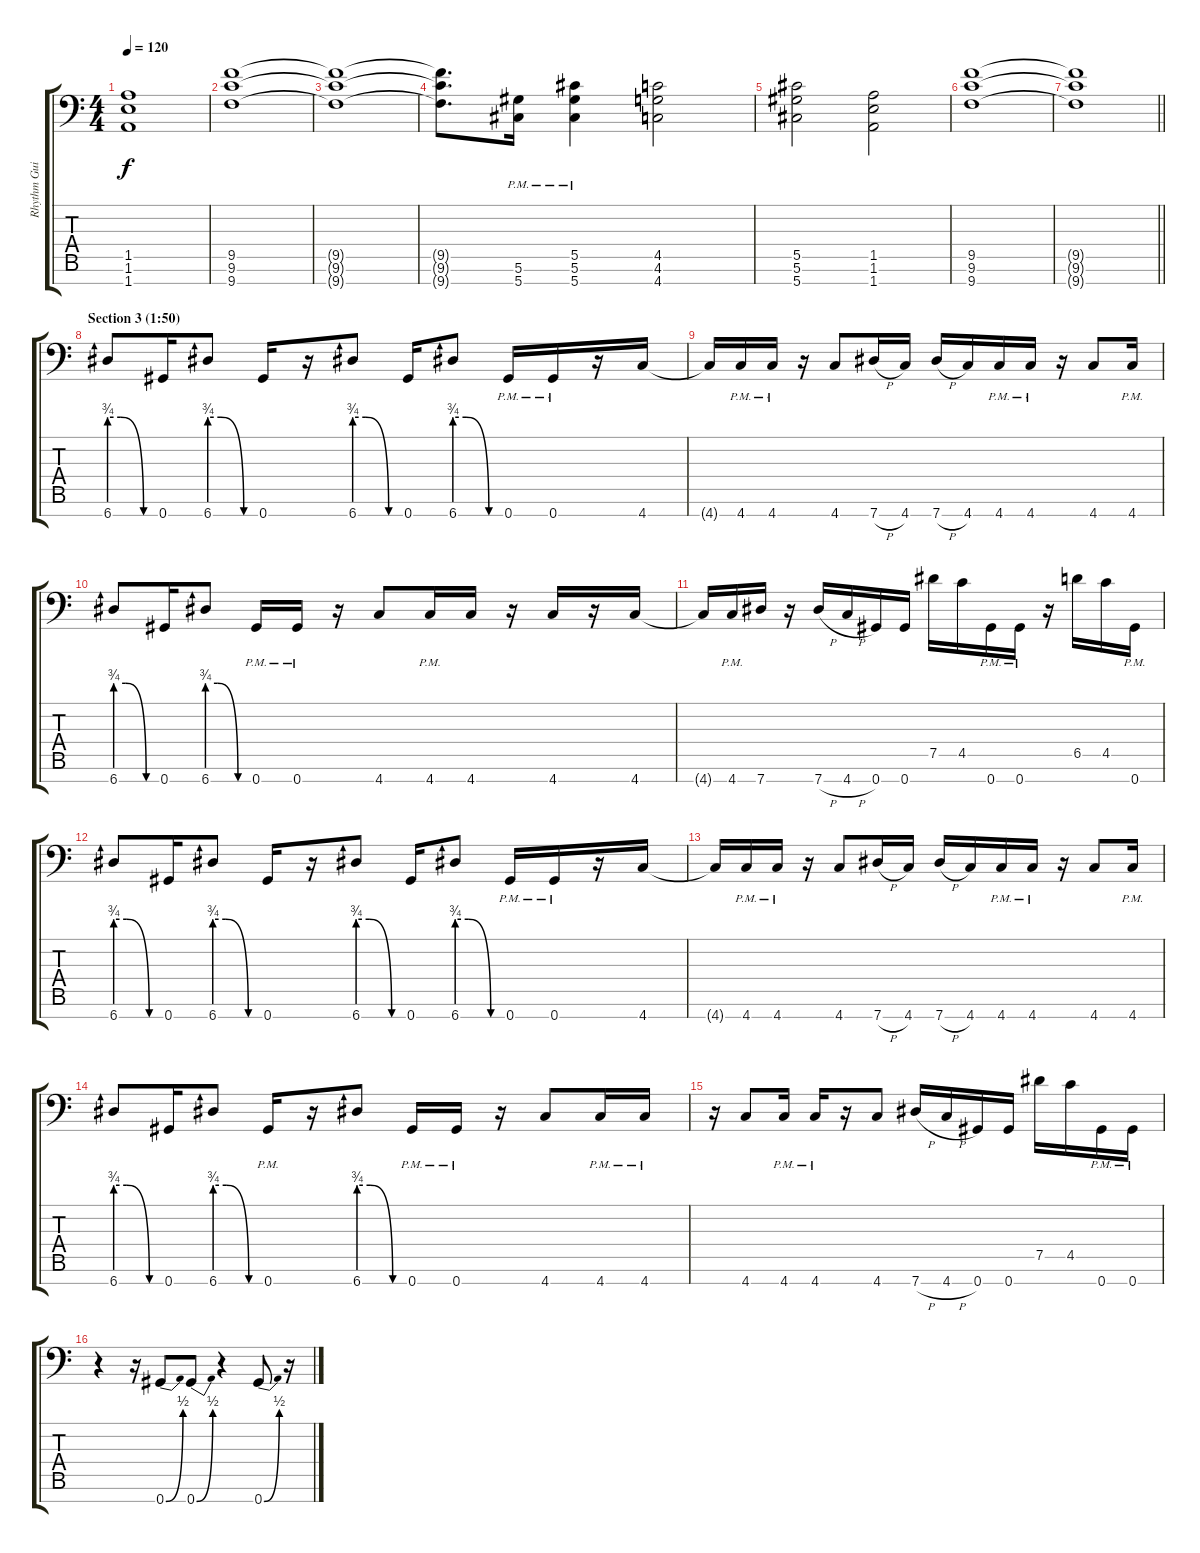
\track ("Rhythm Guitar" "Rhythm Gui") {instrument distortionguitar}
\staff {score tabs}
\tuning (Eb4 Bb3 Gb3 Db3 Ab2 Eb2 Ab1) {hide}
\ts (4 4)
\tempo 120
\clef f4
\ks c
(1.5 1.6 1.7).1{dy f} |
(9.5 9.6 9.7).1 |
(9.5{t} 9.6{t} 9.7{t}).1 |
(9.5{t} 9.6{t} 9.7{t}).8{d} (5.6{pm} 5.7{pm}).16 (5.5{pm} 5.6{pm} 5.7{pm}).4 (4.5 4.6 4.7).2 |
(5.5 5.6 5.7).2 (1.5 1.6 1.7).2 |
(9.5 9.6 9.7).1 |
\barLineRight lightlight
(9.5{t} 9.6{t} 9.7{t}).1 |
\section ("" "Section 3 (1:50)")
6.7{be (custom 0 3 15 3 45 0 60 0)}.8 0.7.16 6.7{be (custom 0 3 15 3 45 0 60 0)}.8 0.7.16 r.16 6.7{be (custom 0 3 15 3 45 0 60 0)}.8 0.7.16 6.7{be (custom 0 3 15 3 45 0 60 0)}.8 0.7{pm}.16 0.7{pm}.16 r.16 4.7.16 |
4.7{t}.16 4.7{pm}.16 4.7{pm}.16 r.16 4.7.8 7.7{h}.16 4.7.16 7.7{h}.16 4.7.16 4.7{pm}.16 4.7{pm}.16 r.16 4.7.8 4.7{pm}.16 |
6.7{be (custom 0 3 15 3 45 0 60 0)}.8 0.7.16 6.7{be (custom 0 3 15 3 45 0 60 0)}.8 0.7{pm}.16 0.7{pm}.16 r.16 4.7.8 4.7{pm}.16 4.7.16 r.16 4.7.16 r.16 4.7.16 |
4.7{t}.16 4.7{pm}.16 7.7.16 r.16 7.7{h}.16 4.7{h}.16 0.7.16 0.7.16 7.5.16 4.5.16 0.7{pm}.16 0.7{pm}.16 r.16 6.5.16 4.5.16 0.7{pm}.16 |
6.7{be (custom 0 3 15 3 45 0 60 0)}.8 0.7.16 6.7{be (custom 0 3 15 3 45 0 60 0)}.8 0.7.16 r.16 6.7{be (custom 0 3 15 3 45 0 60 0)}.8 0.7.16 6.7{be (custom 0 3 15 3 45 0 60 0)}.8 0.7{pm}.16 0.7{pm}.16 r.16 4.7.16 |
4.7{t}.16 4.7{pm}.16 4.7{pm}.16 r.16 4.7.8 7.7{h}.16 4.7.16 7.7{h}.16 4.7.16 4.7{pm}.16 4.7{pm}.16 r.16 4.7.8 4.7{pm}.16 |
6.7{be (custom 0 3 15 3 45 0 60 0)}.8 0.7.16 6.7{be (custom 0 3 15 3 45 0 60 0)}.8 0.7{pm}.16 r.16 6.7{be (custom 0 3 15 3 45 0 60 0)}.8 0.7{pm}.16 0.7{pm}.16 r.16 4.7.8 4.7{pm}.16 4.7{pm}.16 |
r.16 4.7.8 4.7{pm}.16 4.7{pm}.16 r.16 4.7.8 7.7{h}.16 4.7{h}.16 0.7.16 0.7.16 7.5.16 4.5.16 0.7{pm}.16 0.7{pm}.16 |
r.4 r.16 0.7{be (bend 0 0 60 2)}.8{instrument overdrivenguitar} 0.7{be (bend 0 0 60 2)}.8 r.4 0.7{be (bend 0 0 60 2)}.8 r.16
